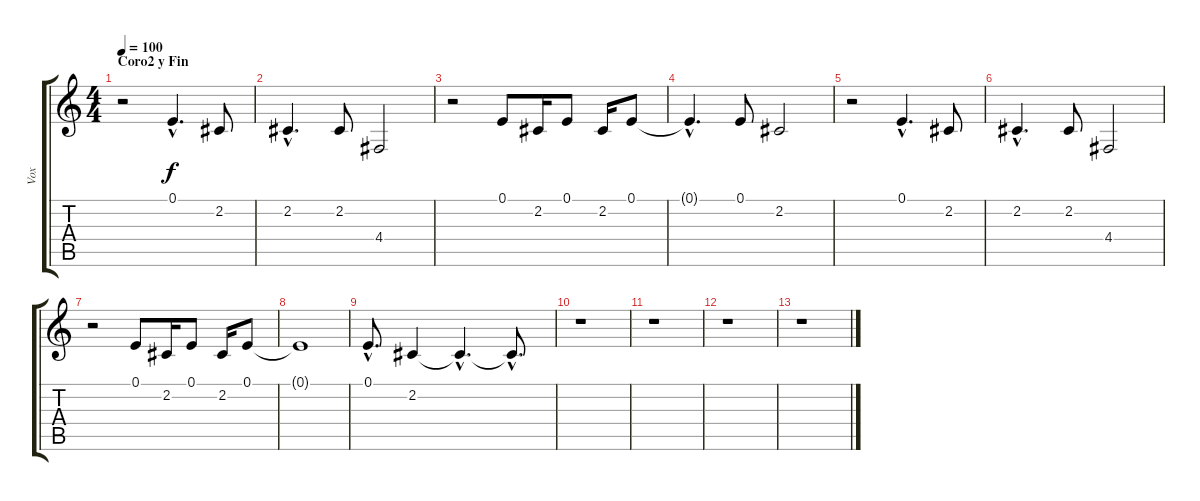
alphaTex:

\track ("Vox" "Vox") {instrument harmonica}
\staff {score tabs}
\tuning (E4 B3 G3 D3 A2 E2) {hide}
\ts (4 4)
\section ("" "Coro2 y Fin")
\tempo 100
\clef g2
\ks c
r.2{dy f} 0.1{hac}.4{d} 2.2.8 |
2.2{hac}.4{d} 2.2.8 4.4.2 |
r.2 0.1.8 2.2.16 0.1.8 2.2.16 0.1.8 |
0.1{hac t}.4{d} 0.1.8 2.2.2 |
r.2 0.1{hac}.4{d} 2.2.8 |
2.2{hac}.4{d} 2.2.8 4.4.2 |
r.2 0.1.8 2.2.16 0.1.8 2.2.16 0.1.8 |
0.1{t}.1 |
0.1{hac}.8{d} 2.2.4 2.2{hac t}.4{d} 2.2{hac t}.8{d} |
r.1 |
r.1 |
r.1 |
r.1
